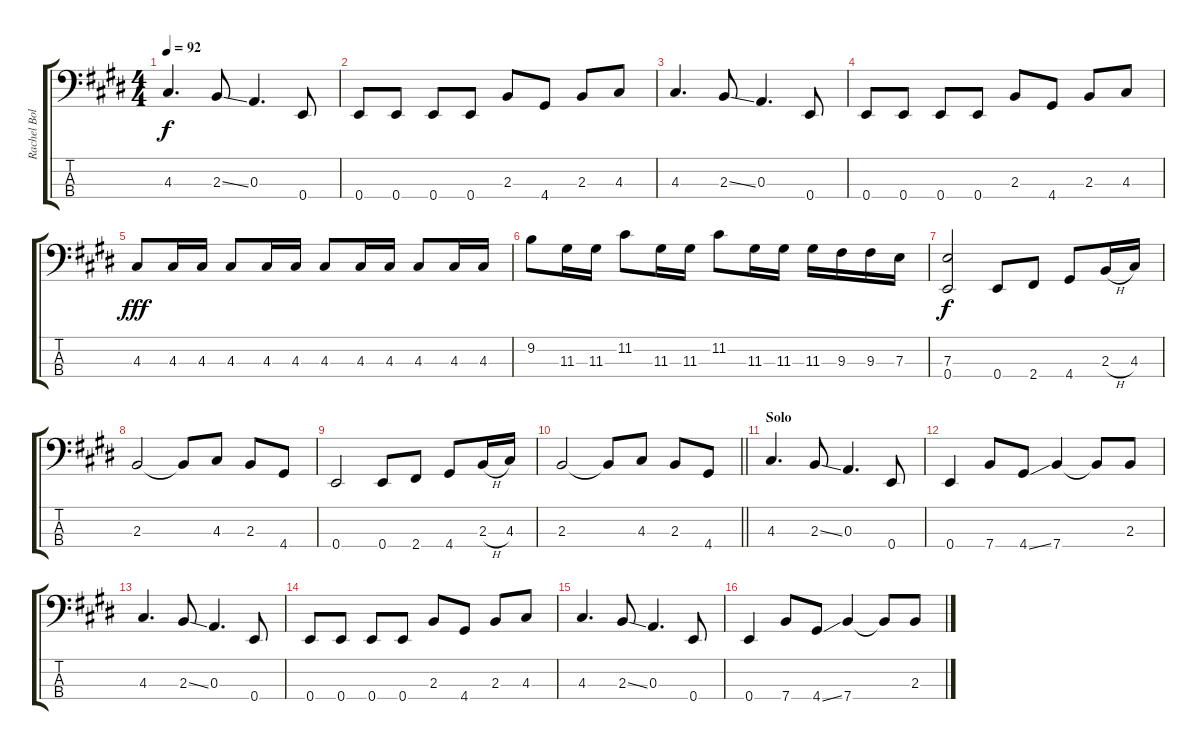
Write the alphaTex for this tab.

\track ("Rachel Bolan" "Rachel Bol") {instrument electricbasspick}
\staff {score tabs}
\tuning (G2 D2 A1 E1) {hide}
\ts (4 4)
\tempo 92
\clef f4
\ks e
4.3.4{d dy f} 2.3{ss}.8 0.3.4{d} 0.4.8 |
0.4.8 0.4.8 0.4.8 0.4.8 2.3.8 4.4.8 2.3.8 4.3.8 |
4.3.4{d} 2.3{ss}.8 0.3.4{d} 0.4.8 |
0.4.8 0.4.8 0.4.8 0.4.8 2.3.8 4.4.8 2.3.8 4.3.8 |
4.3.8{dy fff} 4.3.16 4.3.16 4.3.8 4.3.16 4.3.16 4.3.8 4.3.16 4.3.16 4.3.8 4.3.16 4.3.16 |
9.2.8 11.3.16 11.3.16 11.2.8 11.3.16 11.3.16 11.2.8 11.3.16 11.3.16 11.3.16 9.3.16 9.3.16 7.3.16 |
(7.3 0.4).2{dy f} 0.4.8 2.4.8 4.4.8 2.3{h}.16 4.3.16 |
2.3.2 2.3{t}.8 4.3.8 2.3.8 4.4.8 |
0.4.2 0.4.8 2.4.8 4.4.8 2.3{h}.16 4.3.16 |
\barLineRight lightlight
2.3.2 2.3{t}.8 4.3.8 2.3.8 4.4.8 |
\section ("" "Solo")
4.3.4{d} 2.3{ss}.8 0.3.4{d} 0.4.8 |
0.4.4 7.4.8 4.4{ss}.8 7.4.4 7.4{t}.8 2.3.8 |
4.3.4{d} 2.3{ss}.8 0.3.4{d} 0.4.8 |
0.4.8 0.4.8 0.4.8 0.4.8 2.3.8 4.4.8 2.3.8 4.3.8 |
4.3.4{d} 2.3{ss}.8 0.3.4{d} 0.4.8 |
0.4.4 7.4.8 4.4{ss}.8 7.4.4 7.4{t}.8 2.3.8
